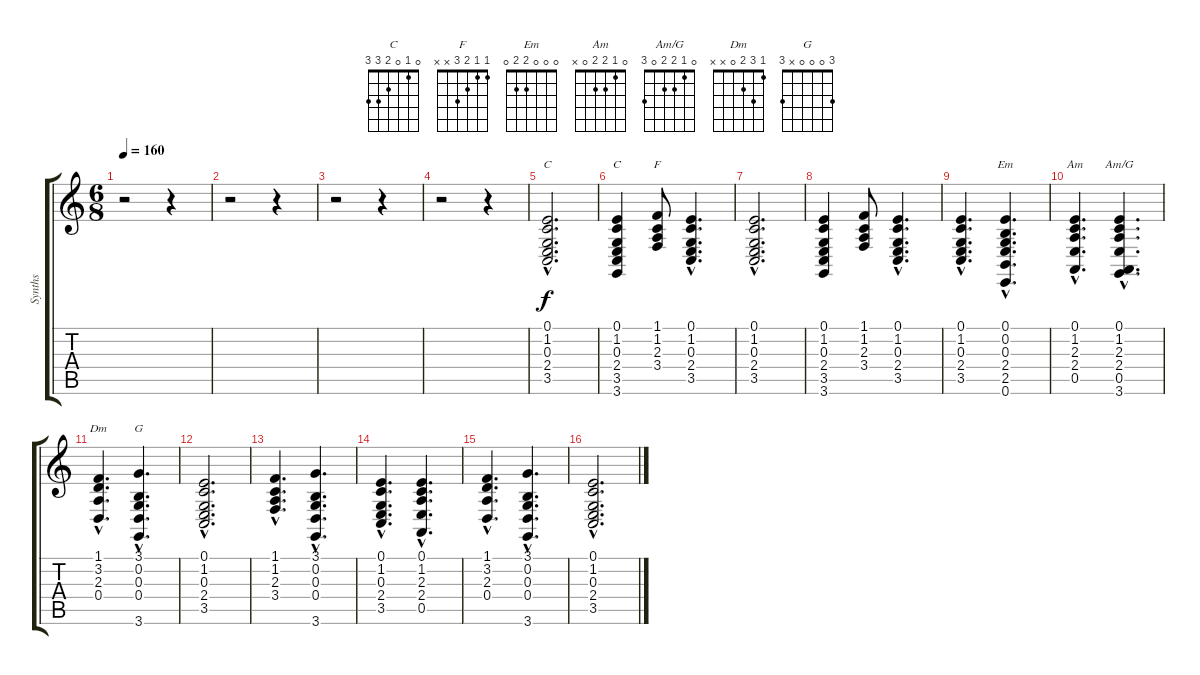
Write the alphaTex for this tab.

\track ("Synths" "Synths") {instrument pad2warm}
\staff {score tabs}
\tuning (E4 B3 G3 D3 A2 E2) {hide}
\chord ("C" 0 1 0 2 3 x)
\chord ("C" 0 1 0 2 3 3)
\chord ("F" 1 1 2 3 x x)
\chord ("Em" 0 0 0 2 2 0)
\chord ("Am" 0 1 2 2 0 x)
\chord ("Am/G" 0 1 2 2 0 3)
\chord ("Dm" 1 3 2 0 x x)
\chord ("G" 3 0 0 0 x 3)
\ts (6 8)
\tempo 160
\clef g2
\ks c
r.2{dy f instrument pad2warm} r.4 |
r.2 r.4 |
r.2 r.4 |
r.2 r.4 |
(0.1{hac} 1.2{hac} 0.3{hac} 2.4{hac} 3.5{hac}).2{d ch "C"} |
(0.1 1.2 0.3 2.4 3.5 3.6).4{ch "C"} (1.1 1.2 2.3 3.4).8{ch "F"} (0.1{hac} 1.2{hac} 0.3{hac} 2.4{hac} 3.5{hac}).4{d} |
(0.1{hac} 1.2{hac} 0.3{hac} 2.4{hac} 3.5{hac}).2{d} |
(0.1 1.2 0.3 2.4 3.5 3.6).4 (1.1 1.2 2.3 3.4).8 (0.1{hac} 1.2{hac} 0.3{hac} 2.4{hac} 3.5{hac}).4{d} |
(0.1{hac} 1.2{hac} 0.3{hac} 2.4{hac} 3.5{hac}).4{d} (0.1{hac} 0.2{hac} 0.3{hac} 2.4{hac} 2.5{hac} 0.6{hac}).4{d ch "Em"} |
(0.1{hac} 1.2{hac} 2.3{hac} 2.4{hac} 0.5{hac}).4{d ch "Am"} (0.1{hac} 1.2{hac} 2.3{hac} 2.4{hac} 0.5{hac} 3.6{hac}).4{d ch "Am/G"} |
(1.1{hac} 3.2{hac} 2.3{hac} 0.4{hac}).4{d ch "Dm"} (3.1{hac} 0.2{hac} 0.3{hac} 0.4{hac} 3.6{hac}).4{d ch "G"} |
(0.1{hac} 1.2{hac} 0.3{hac} 2.4{hac} 3.5{hac}).2{d} |
(1.1{hac} 1.2{hac} 2.3{hac} 3.4{hac}).4{d} (3.1{hac} 0.2{hac} 0.3{hac} 0.4{hac} 3.6{hac}).4{d} |
(0.1{hac} 1.2{hac} 0.3{hac} 2.4{hac} 3.5{hac}).4{d} (0.1{hac} 1.2{hac} 2.3{hac} 2.4{hac} 0.5{hac}).4{d} |
(1.1{hac} 3.2{hac} 2.3{hac} 0.4{hac}).4{d} (3.1{hac} 0.2{hac} 0.3{hac} 0.4{hac} 3.6{hac}).4{d} |
(0.1{hac} 1.2{hac} 0.3{hac} 2.4{hac} 3.5{hac}).2{d}
